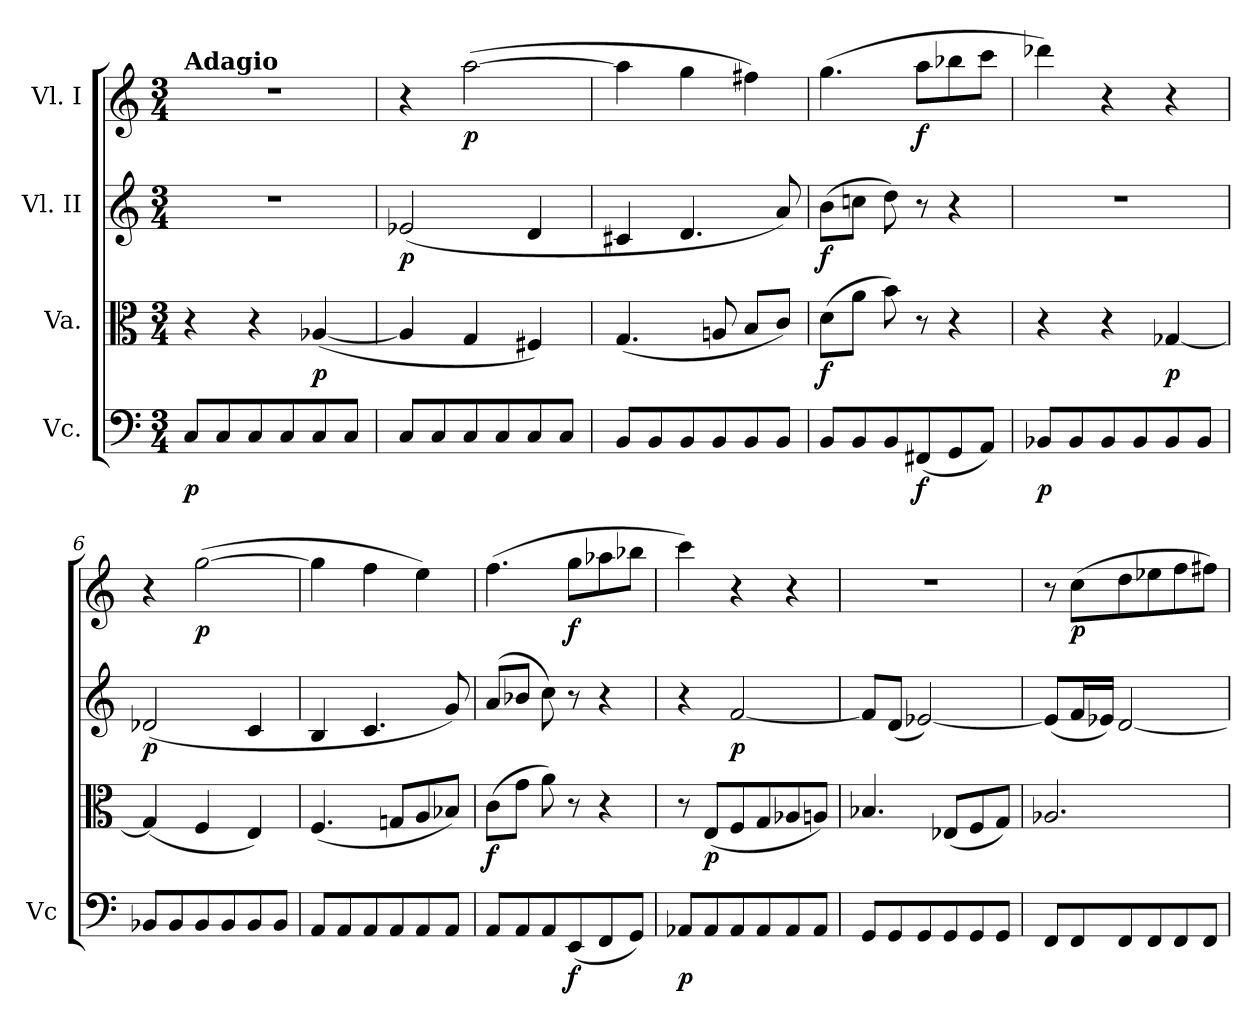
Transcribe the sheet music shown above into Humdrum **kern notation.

**kern	**dynam	**kern	**dynam	**kern	**dynam	**kern	**dynam
*part4	*part4	*part3	*part3	*part2	*part2	*part1	*part1
*staff4	*staff4	*staff3	*staff3	*staff2	*staff2	*staff1	*staff1
*I"Vc.	*	*I"Va.	*	*I"Vl. II	*	*I"Vl. I	*
*I'Vc	*	*	*	*	*	*	*
*clefF4	*	*clefC3	*	*clefG2	*	*clefG2	*
*k[]	*	*k[]	*	*k[]	*	*k[]	*
*M3/4	*	*M3/4	*	*M3/4	*	*M3/4	*
=1	=1	=1	=1	=1	=1	=1	=1
!	!	!	!	!	!	!LO:TX:a:B:t=Adagio	!
!	!LO:DY:b	!	!	!	!	!	!
8C/L	p	4r	.	2.r	.	2.r	.
8C/	.	.	.	.	.	.	.
8C/	.	4r	.	.	.	.	.
8C/	.	.	.	.	.	.	.
!	!	!	!LO:DY:b	!	!	!	!
8C/	.	(<[4A-X/	p	.	.	.	.
8C/J	.	.	.	.	.	.	.
=2	=2	=2	=2	=2	=2	=2	=2
!	!	!	!	!	!LO:DY:b	!	!
8C/L	.	4A-/]	.	(<2e-X/	p	4r	.
8C/	.	.	.	.	.	.	.
!	!	!	!	!	!	!	!LO:DY:b
8C/	.	4G/	.	.	.	(>[2aa\	p
8C/	.	.	.	.	.	.	.
8C/	.	4F#X/)	.	4d/	.	.	.
8C/J	.	.	.	.	.	.	.
=3	=3	=3	=3	=3	=3	=3	=3
!	!LO:DY:b	!	!	!	!	!	!
8BB/L	cresc.	(<4.G/	.	4c#X/	.	4aa\]	.
8BB/	.	.	.	.	.	.	.
!	!	!	!	!	!LO:DY:b	!	!LO:DY:b
8BB/	.	.	.	4.d/	cresc.	4gg\	cresc.
!	!	!	!LO:DY:b	!	!	!	!
8BB/	.	8An/	cresc.	.	.	.	.
8BB/	.	8B/L	.	.	.	4ff#X\)	.
8BB/J	.	8c/J)	.	8a/)	.	.	.
=4	=4	=4	=4	=4	=4	=4	=4
!	!	!	!LO:DY:b	!	!LO:DY:b	!	!
8BB/L	.	(>8d\L	f	(>8b\L	f	(>4.gg\	.
8BB/	.	8a\J	.	8ccn\J	.	.	.
8BB/	.	8b\)	.	8dd\)	.	.	.
!	!LO:DY:b	!	!	!	!	!	!LO:DY:b
(<8FF#X/	f	8r	.	8r	.	8aa\L	f
8GG/	.	4r	.	4r	.	8bb-X\	.
8AA/J)	.	.	.	.	.	8ccc\J	.
=5	=5	=5	=5	=5	=5	=5	=5
!	!LO:DY:b	!	!	!	!	!	!
8BB-X/L	p	4r	.	2.r	.	4ddd-X\)	.
8BB-/	.	.	.	.	.	.	.
8BB-/	.	4r	.	.	.	4r	.
8BB-/	.	.	.	.	.	.	.
!	!	!	!LO:DY:b	!	!	!	!
8BB-/	.	[4G-X/	p	.	.	4r	.
8BB-/J	.	.	.	.	.	.	.
=6	=6	=6	=6	=6	=6	=6	=6
!	!	!	!	!	!LO:DY:b	!	!
8BB-X/L	.	(<4G-/]	.	(<2d-X/	p	4r	.
8BB-/	.	.	.	.	.	.	.
!	!	!	!	!	!	!	!LO:DY:b
8BB-/	.	4F/	.	.	.	(>[2gg\	p
8BB-/	.	.	.	.	.	.	.
8BB-/	.	4E/)	.	4c/	.	.	.
8BB-/J	.	.	.	.	.	.	.
=7	=7	=7	=7	=7	=7	=7	=7
!	!LO:DY:b	!	!	!	!	!	!
8AA/L	cresc.	(<4.F/	.	4B/	.	4gg\]	.
8AA/	.	.	.	.	.	.	.
!	!	!	!	!	!LO:DY:b	!	!LO:DY:b
8AA/	.	.	.	4.c/	cresc.	4ff\	cresc.
!	!	!	!LO:DY:b	!	!	!	!
8AA/	.	8Gn/L	cresc.	.	.	.	.
8AA/	.	8A/	.	.	.	4ee\)	.
8AA/J	.	8B-X/J)	.	8g/)	.	.	.
=8	=8	=8	=8	=8	=8	=8	=8
!	!	!	!LO:DY:b	!	!	!	!
8AA/L	.	(>8c\L	f	(>8a/L	.	(>4.ff\	.
8AA/	.	8g\J	.	8b-X/J	.	.	.
8AA/	.	8a\)	.	8cc\)	.	.	.
!	!LO:DY:b	!	!	!	!	!	!LO:DY:b
(<8EE/	f	8r	.	8r	.	8gg\L	f
8FF/	.	4r	.	4r	.	8aa-X\	.
8GG/J)	.	.	.	.	.	8bb-X\J	.
=9	=9	=9	=9	=9	=9	=9	=9
!	!LO:DY:b	!	!	!	!	!	!
8AA-X/L	p	8r	.	4r	.	4ccc\)	.
!	!	!	!LO:DY:b	!	!	!	!
8AA-/	.	(<8E/L	p	.	.	.	.
!	!	!	!	!	!LO:DY:b	!	!
8AA-/	.	8F/	.	[2f/	p	4r	.
8AA-/	.	8G/	.	.	.	.	.
8AA-/	.	8A-X/	.	.	.	4r	.
8AA-/J	.	8An/J)	.	.	.	.	.
!!LO:LB:g=z
=10	=10	=10	=10	=10	=10	=10	=10
8GG/L	.	4.B-X/	.	8f/L]	.	2.r	.
8GG/	.	.	.	(<8d/J	.	.	.
8GG/	.	.	.	[2e-X/)	.	.	.
8GG/	.	(<8E-X/L	.	.	.	.	.
8GG/	.	8F/	.	.	.	.	.
8GG/J	.	8G/J)	.	.	.	.	.
=11	=11	=11	=11	=11	=11	=11	=11
8FF/L	.	2.A-X/	.	(<8e-/L]	.	8r	.
!	!	!	!	!	!	!	!LO:DY:b
8FF/	.	.	.	16f/L	.	(>8cc\L	p
.	.	.	.	16e-X/JJ)	.	.	.
8FF/	.	.	.	[2d/	.	8dd\	.
8FF/	.	.	.	.	.	8ee-X\	.
8FF/	.	.	.	.	.	8ff\	.
8FF/J	.	.	.	.	.	8ff#X\J)	.
=	=	=	=	=	=	=	=
*-	*-	*-	*-	*-	*-	*-	*-
